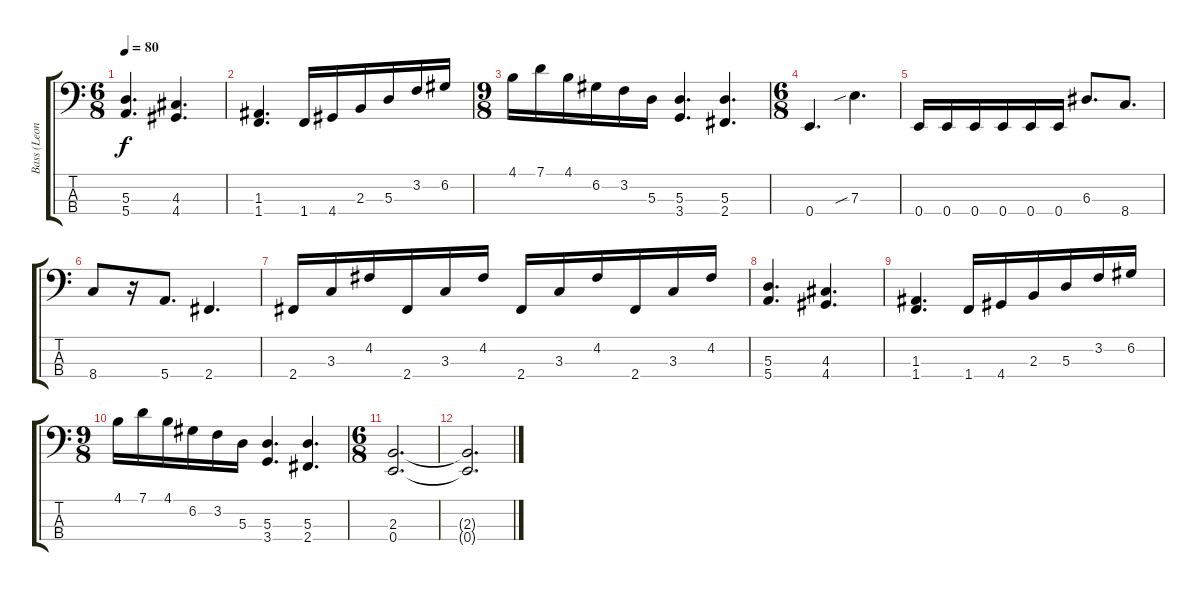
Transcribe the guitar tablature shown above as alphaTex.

\track ("Bass (Leon)" "Bass (Leon") {instrument electricbassfinger}
\staff {score tabs}
\tuning (G2 D2 A1 E1) {hide}
\ts (6 8)
\tempo 80
\clef f4
\ks c
(5.3 5.4).4{d dy f} (4.3 4.4).4{d} |
(1.3 1.4).4{d} 1.4.16 4.4.16 2.3.16 5.3.16 3.2.16 6.2.16 |
\ts (9 8)
4.1.16 7.1.16 4.1.16 6.2.16 3.2.16 5.3.16 (5.3 3.4).4{d} (5.3 2.4).4{d} |
\ts (6 8)
0.4.4{d} 7.3{sib}.4{d} |
0.4.16 0.4.16 0.4.16 0.4.16 0.4.16 0.4.16 6.3.8{d} 8.4.8{d} |
8.4.8 r.16 5.4.8{d} 2.4.4{d} |
2.4.16 3.3.16 4.2.16 2.4.16 3.3.16 4.2.16 2.4.16 3.3.16 4.2.16 2.4.16 3.3.16 4.2.16 |
(5.3 5.4).4{d} (4.3 4.4).4{d} |
(1.3 1.4).4{d} 1.4.16 4.4.16 2.3.16 5.3.16 3.2.16 6.2.16 |
\ts (9 8)
4.1.16 7.1.16 4.1.16 6.2.16 3.2.16 5.3.16 (5.3 3.4).4{d} (5.3 2.4).4{d} |
\ts (6 8)
(2.3 0.4).2{d} |
(2.3{t} 0.4{t}).2{d}
